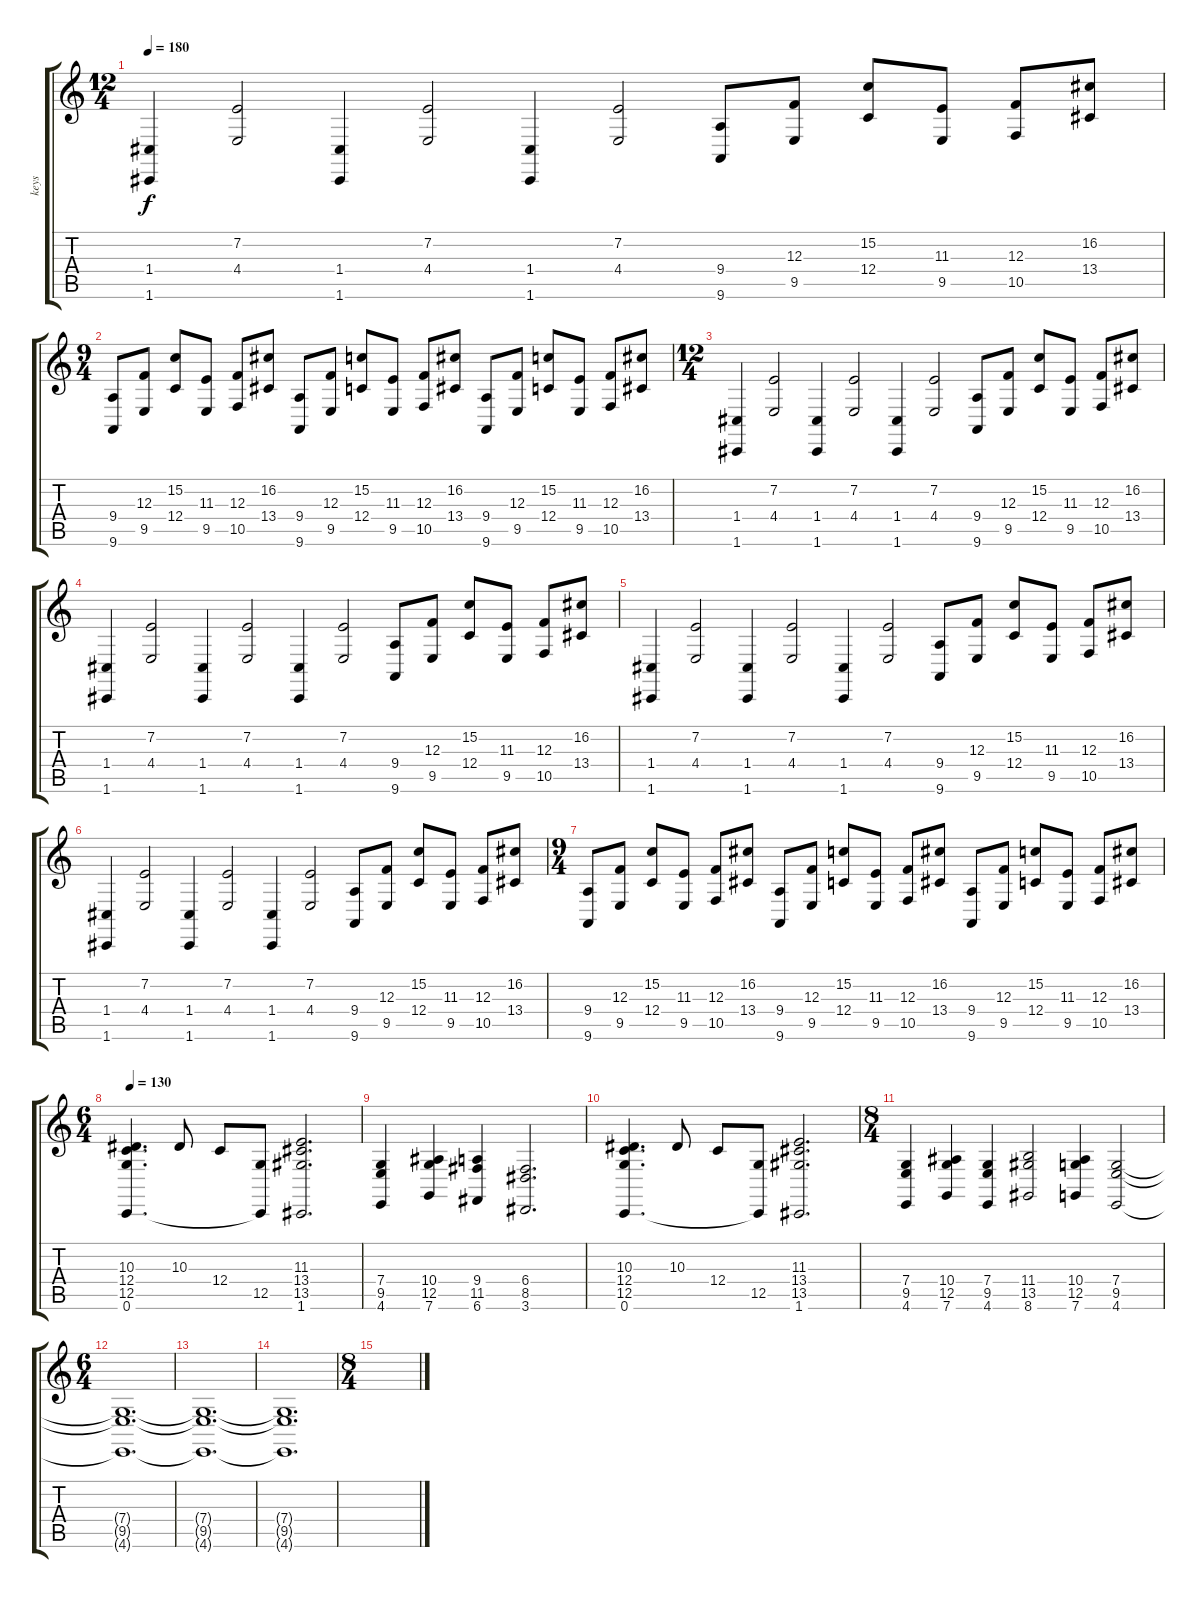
\track ("keys" "keys") {instrument drawbarorgan}
\staff {score tabs}
\tuning (D4 A3 F3 C3 G2 C2) {hide}
\ts (12 4)
\tempo 180
\clef g2
\ks c
(1.4 1.6).4{dy f} (7.2 4.4).2 (1.4 1.6).4 (7.2 4.4).2 (1.4 1.6).4 (7.2 4.4).2 (9.4 9.6).8 (12.3 9.5).8 (15.2 12.4).8 (11.3 9.5).8 (12.3 10.5).8 (16.2 13.4).8 |
\ts (9 4)
(9.4 9.6).8 (12.3 9.5).8 (15.2 12.4).8 (11.3 9.5).8 (12.3 10.5).8 (16.2 13.4).8 (9.4 9.6).8 (12.3 9.5).8 (15.2 12.4).8 (11.3 9.5).8 (12.3 10.5).8 (16.2 13.4).8 (9.4 9.6).8 (12.3 9.5).8 (15.2 12.4).8 (11.3 9.5).8 (12.3 10.5).8 (16.2 13.4).8 |
\ts (12 4)
(1.4 1.6).4 (7.2 4.4).2 (1.4 1.6).4 (7.2 4.4).2 (1.4 1.6).4 (7.2 4.4).2 (9.4 9.6).8 (12.3 9.5).8 (15.2 12.4).8 (11.3 9.5).8 (12.3 10.5).8 (16.2 13.4).8 |
(1.4 1.6).4 (7.2 4.4).2 (1.4 1.6).4 (7.2 4.4).2 (1.4 1.6).4 (7.2 4.4).2 (9.4 9.6).8 (12.3 9.5).8 (15.2 12.4).8 (11.3 9.5).8 (12.3 10.5).8 (16.2 13.4).8 |
(1.4 1.6).4 (7.2 4.4).2 (1.4 1.6).4 (7.2 4.4).2 (1.4 1.6).4 (7.2 4.4).2 (9.4 9.6).8 (12.3 9.5).8 (15.2 12.4).8 (11.3 9.5).8 (12.3 10.5).8 (16.2 13.4).8 |
(1.4 1.6).4 (7.2 4.4).2 (1.4 1.6).4 (7.2 4.4).2 (1.4 1.6).4 (7.2 4.4).2 (9.4 9.6).8 (12.3 9.5).8 (15.2 12.4).8 (11.3 9.5).8 (12.3 10.5).8 (16.2 13.4).8 |
\ts (9 4)
(9.4 9.6).8 (12.3 9.5).8 (15.2 12.4).8 (11.3 9.5).8 (12.3 10.5).8 (16.2 13.4).8 (9.4 9.6).8 (12.3 9.5).8 (15.2 12.4).8 (11.3 9.5).8 (12.3 10.5).8 (16.2 13.4).8 (9.4 9.6).8 (12.3 9.5).8 (15.2 12.4).8 (11.3 9.5).8 (12.3 10.5).8 (16.2 13.4).8 |
\ts (6 4)
\tempo 130
(10.3 12.4 12.5 0.6).4{d} 10.3.8 12.4.8 (12.5 0.6{t}).8 (11.3 13.4 13.5 1.6).2{d} |
(7.4 9.5 4.6).4 (10.4 12.5 7.6).4 (9.4 11.5 6.6).4 (6.4 8.5 3.6).2{d} |
(10.3 12.4 12.5 0.6).4{d} 10.3.8 12.4.8 (12.5 0.6{t}).8 (11.3 13.4 13.5 1.6).2{d} |
\ts (8 4)
(7.4 9.5 4.6).4 (10.4 12.5 7.6).4 (7.4 9.5 4.6).4 (11.4 13.5 8.6).2 (10.4 12.5 7.6).4 (7.4 9.5 4.6).2 |
\ts (6 4)
(7.4{t} 9.5{t} 4.6{t}).1{d} |
(7.4{t} 9.5{t} 4.6{t}).1{d} |
(7.4{t} 9.5{t} 4.6{t}).1{d} |
\ts (8 4)
